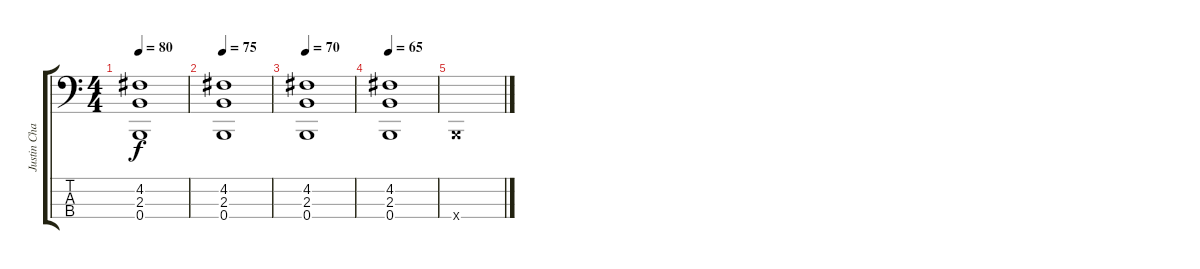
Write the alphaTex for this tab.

\track ("Justin Chancellor" "Justin Cha") {instrument electricbasspick}
\staff {score tabs}
\tuning (G2 D2 A1 B0) {hide}
\ts (4 4)
\tempo 80
\clef f4
\ks c
(4.2 2.3 0.4).1{dy f} |
\tempo 75
(4.2 2.3 0.4).1 |
\tempo 70
(4.2 2.3 0.4).1 |
\tempo 65
(4.2 2.3 0.4).1 |
0.4{x}.1
